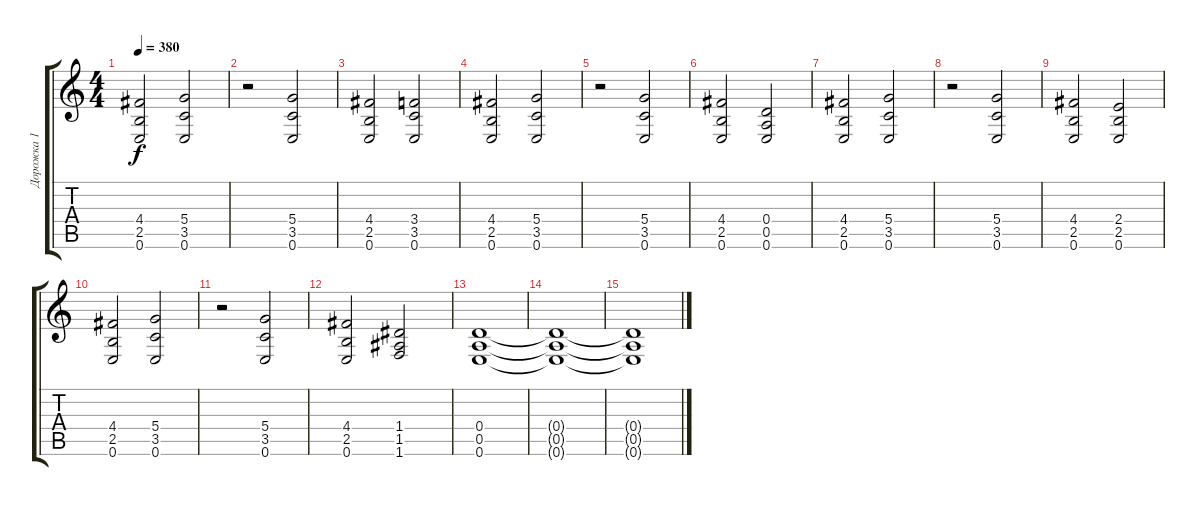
\track ("Дорожка 1" "Дорожка 1") {instrument distortionguitar}
\staff {score tabs}
\tuning (E4 B3 G3 D3 A2 E2) {hide}
\ts (4 4)
\tempo 380
\clef g2
\ks c
(4.4 2.5 0.6).2{dy f} (5.4 3.5 0.6).2 |
r.2 (5.4 3.5 0.6).2 |
(4.4 2.5 0.6).2 (3.4 3.5 0.6).2 |
(4.4 2.5 0.6).2 (5.4 3.5 0.6).2 |
r.2 (5.4 3.5 0.6).2 |
(4.4 2.5 0.6).2 (0.4 0.5 0.6).2 |
(4.4 2.5 0.6).2 (5.4 3.5 0.6).2 |
r.2 (5.4 3.5 0.6).2 |
(4.4 2.5 0.6).2 (2.4 2.5 0.6).2 |
(4.4 2.5 0.6).2 (5.4 3.5 0.6).2 |
r.2 (5.4 3.5 0.6).2 |
(4.4 2.5 0.6).2 (1.4 1.5 1.6).2 |
(0.4 0.5 0.6).1 |
(0.4{t} 0.5{t} 0.6{t}).1 |
(0.4{t} 0.5{t} 0.6{t}).1
